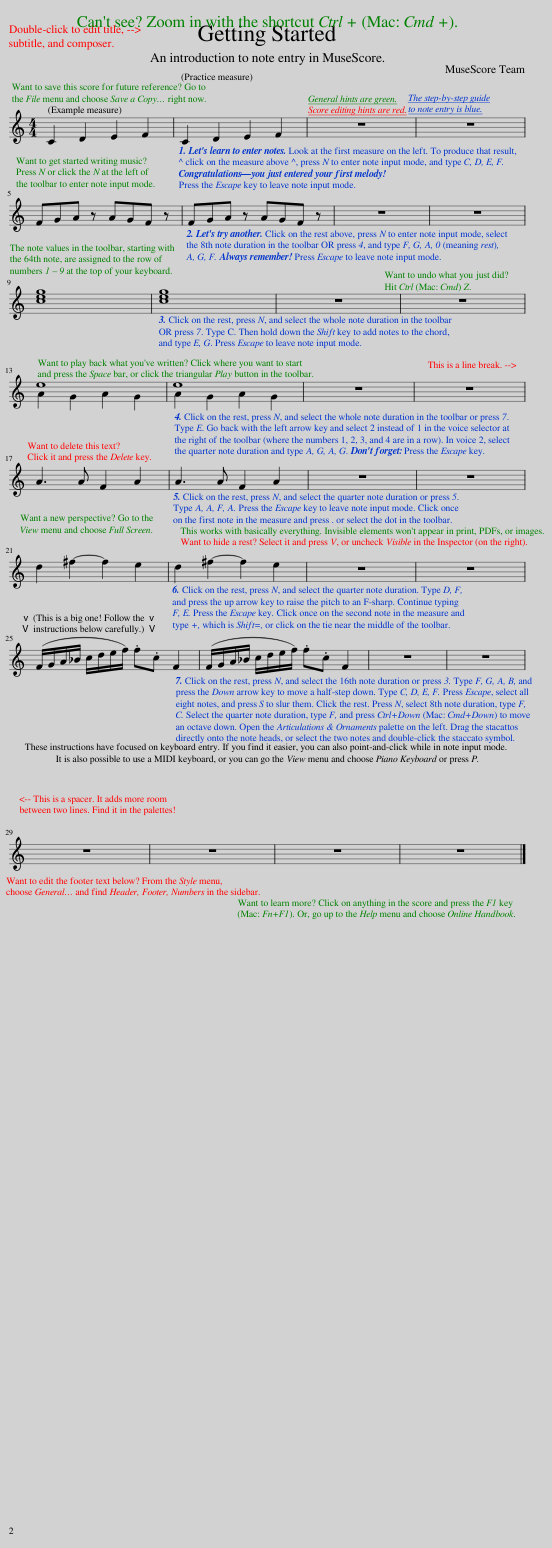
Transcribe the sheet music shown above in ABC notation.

X:1
%%score ( 1 2 )
L:1/8
M:4/4
I:linebreak $
K:C
V:1 treble
V:2 treble
V:1
 C2 D2 E2 F2 | C2 D2 E2 F2 | z8 | z8 |$ FGA z AGF z | %5
 FGA z AGF z | z8 | z8 |$ [ceg]8 | [ceg]8 | %10
 z8 | z8 |$ e8 | e8 | z8 | %15
 z8 |$ A3 A F2 A2 | A3 A F2 A2 | z8 | z8 |$ %20
 d2 ^f2- f2 e2 | d2 ^f2- f2 e2 | z8 | z8 |$ (F/G/A/_B/ c/d/e/f/) .f.c F2 | %25
 (F/G/A/_B/ c/d/e/f/) .f.c F2 | z8 | z8 |$ z8 | z8 | %30
 z8 | z8 |] %32
V:2
 x8 | x8 | x8 | x8 |$ x8 | %5
 x8 | x8 | x8 |$ x8 | x8 | %10
 x8 | x8 |$ A2 G2 A2 G2 | A2 G2 A2 G2 | x8 | %15
 x8 |$ x8 | x8 | x8 | x8 |$ %20
 x8 | x8 | x8 | x8 |$ x8 | %25
 x8 | x8 | x8 |$ x8 | x8 | %30
 x8 | x8 |] %32
